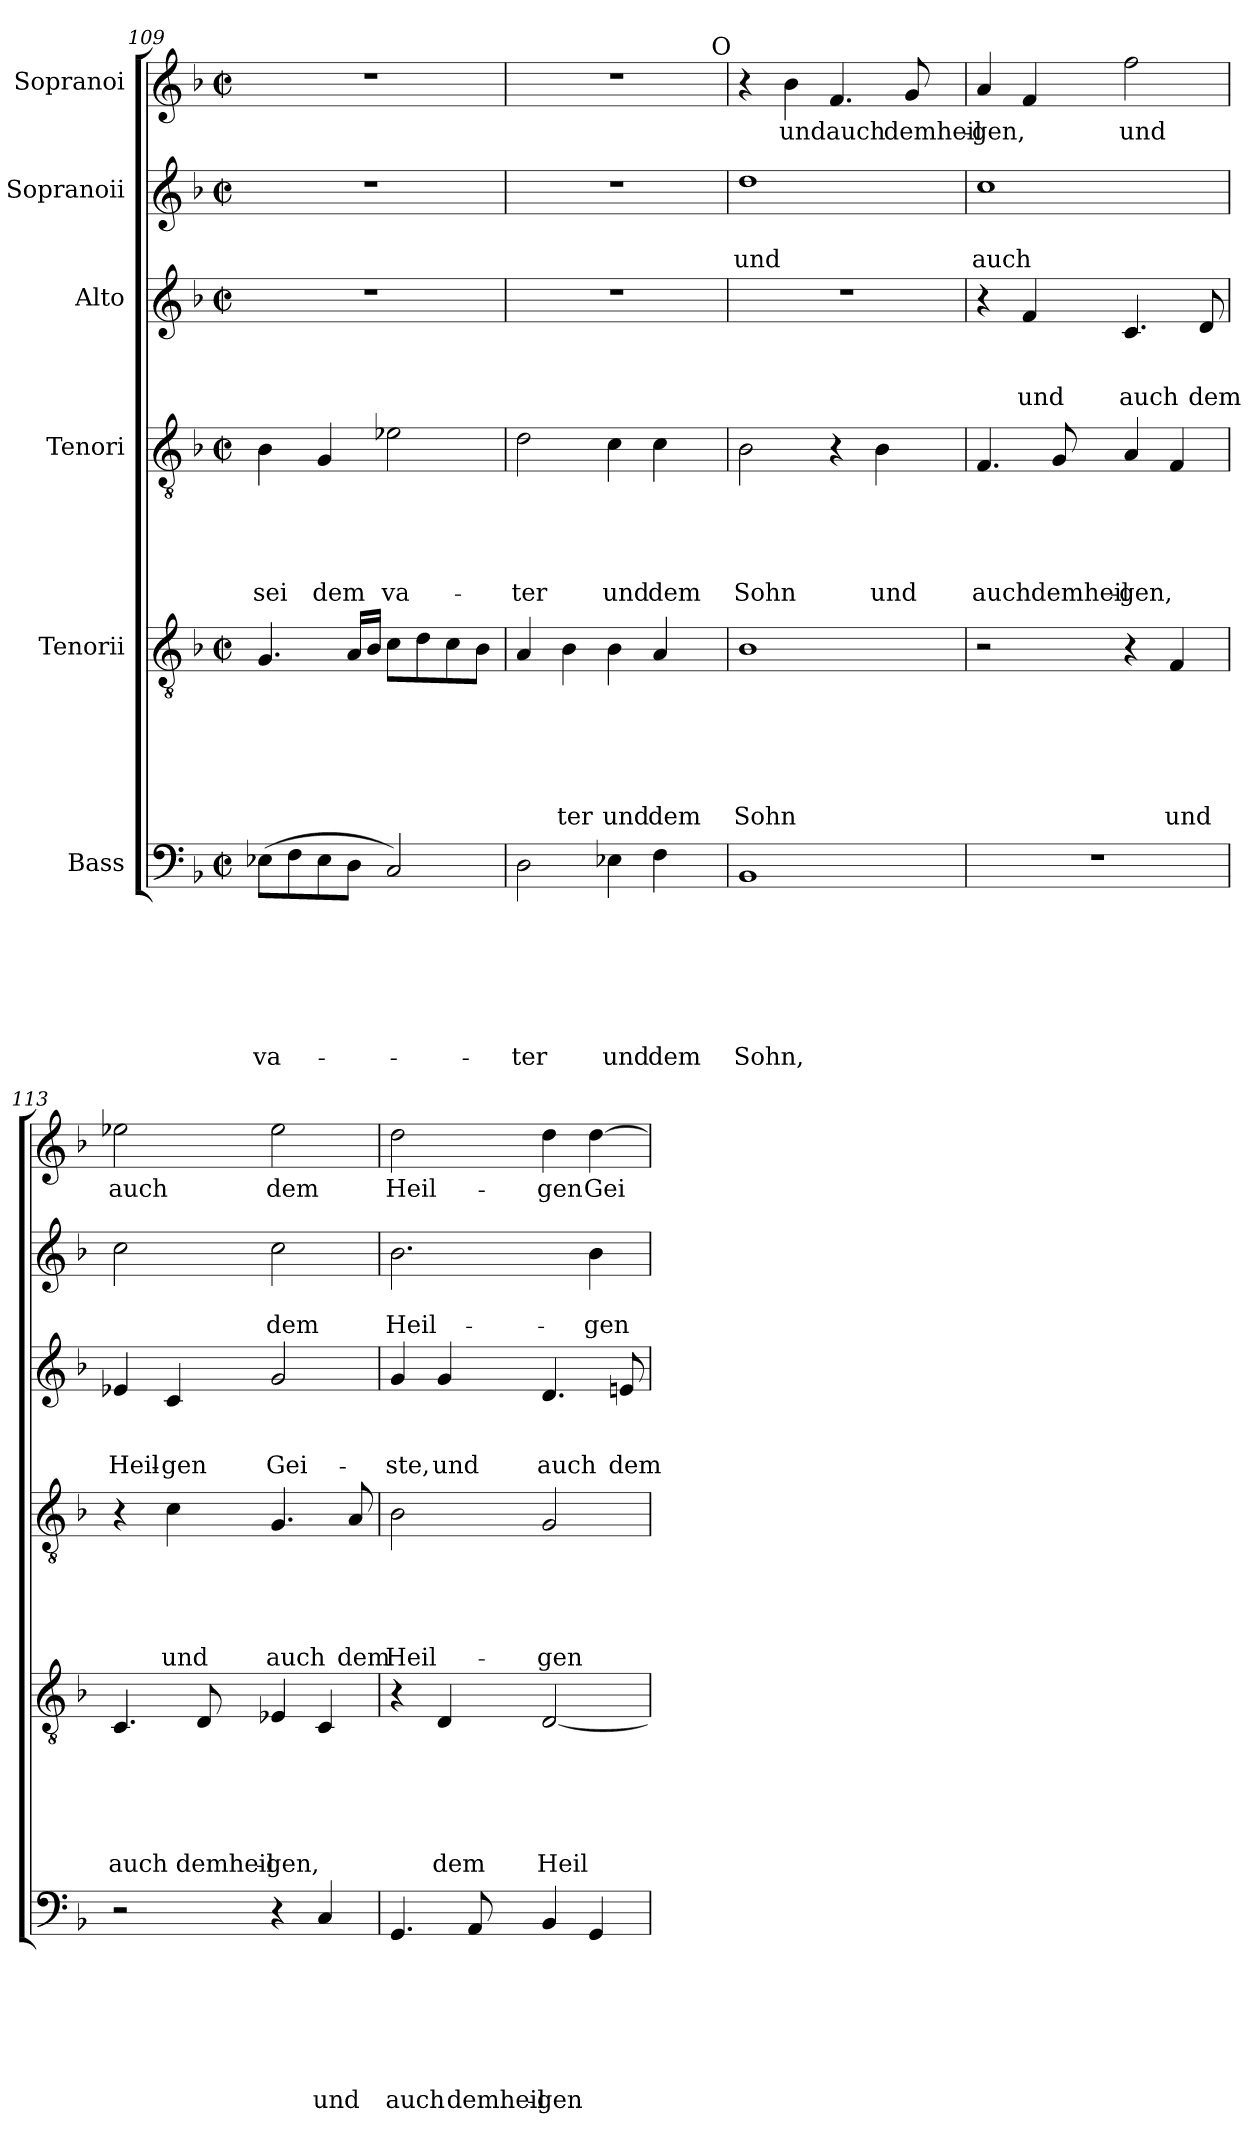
**kern	**text	**text	**text	**text	**text	**text	**text	**kern	**text	**text	**text	**text	**text	**text	**kern	**text	**text	**text	**text	**text	**kern	**text	**text	**text	**kern	**text	**text	**kern	**text
*part6	*part6	*part6	*part6	*part6	*part6	*part6	*part6	*part5	*part5	*part5	*part5	*part5	*part5	*part5	*part4	*part4	*part4	*part4	*part4	*part4	*part3	*part3	*part3	*part3	*part2	*part2	*part2	*part1	*part1
*staff6	*staff6	*staff6	*staff6	*staff6	*staff6	*staff6	*staff6	*staff5	*staff5	*staff5	*staff5	*staff5	*staff5	*staff5	*staff4	*staff4	*staff4	*staff4	*staff4	*staff4	*staff3	*staff3	*staff3	*staff3	*staff2	*staff2	*staff2	*staff1	*staff1
*I"Bass	*	*	*	*	*	*	*	*I"Tenorii	*	*	*	*	*	*	*I"Tenori	*	*	*	*	*	*I"Alto	*	*	*	*I"Sopranoii	*	*	*I"Sopranoi	*
*clefF4	*	*	*	*	*	*	*	*clefGv2	*	*	*	*	*	*	*clefGv2	*	*	*	*	*	*clefG2	*	*	*	*clefG2	*	*	*clefG2	*
*	*	*	*	*	*	*	*	*	*	*	*	*	*	*	*	*	*	*	*	*	*ITrd-3c-5	*	*	*	*	*	*	*ITrd-3c-5	*
*k[b-]	*	*	*	*	*	*	*	*k[b-]	*	*	*	*	*	*	*k[b-]	*	*	*	*	*	*k[b-e-]	*	*	*	*k[b-]	*	*	*k[b-e-]	*
*F:	*	*	*	*	*	*	*	*F:	*	*	*	*	*	*	*F:	*	*	*	*	*	*B-:	*	*	*	*F:	*	*	*B-:	*
*M2/2	*	*	*	*	*	*	*	*M2/2	*	*	*	*	*	*	*M2/2	*	*	*	*	*	*M2/2	*	*	*	*M2/2	*	*	*M2/2	*
*met(c|)	*	*	*	*	*	*	*	*met(c|)	*	*	*	*	*	*	*met(c|)	*	*	*	*	*	*met(c|)	*	*	*	*met(c|)	*	*	*met(c|)	*
=109	=109	=109	=109	=109	=109	=109	=109	=109	=109	=109	=109	=109	=109	=109	=109	=109	=109	=109	=109	=109	=109	=109	=109	=109	=109	=109	=109	=109	=109
!	!	!	!	!	!	!	!LO:LY:b	!	!	!	!	!	!	!	!	!	!	!	!	!LO:LY:b	!	!	!	!	!	!	!	!	!
(>8E-X\L	.	.	.	.	.	.	va-	4.G/	.	.	.	.	.	.	4B-\	.	.	.	.	sei	1r	.	.	.	1r	.	.	1r	.
8F\	.	.	.	.	.	.	.	.	.	.	.	.	.	.	.	.	.	.	.	.	.	.	.	.	.	.	.	.	.
!	!	!	!	!	!	!	!	!	!	!	!	!	!	!	!	!	!	!	!	!LO:LY:b	!	!	!	!	!	!	!	!	!
8E-\	.	.	.	.	.	.	.	.	.	.	.	.	.	.	4G/	.	.	.	.	dem	.	.	.	.	.	.	.	.	.
8D\J	.	.	.	.	.	.	.	16A/LL	.	.	.	.	.	.	.	.	.	.	.	.	.	.	.	.	.	.	.	.	.
.	.	.	.	.	.	.	.	16B-/JJ	.	.	.	.	.	.	.	.	.	.	.	.	.	.	.	.	.	.	.	.	.
!	!	!	!	!	!	!	!	!	!	!	!	!	!	!	!	!	!	!	!	!LO:LY:b	!	!	!	!	!	!	!	!	!
2C/)	.	.	.	.	.	.	.	8c\L	.	.	.	.	.	.	2e-X\	.	.	.	.	va-	.	.	.	.	.	.	.	.	.
.	.	.	.	.	.	.	.	8d\	.	.	.	.	.	.	.	.	.	.	.	.	.	.	.	.	.	.	.	.	.
.	.	.	.	.	.	.	.	8c\	.	.	.	.	.	.	.	.	.	.	.	.	.	.	.	.	.	.	.	.	.
.	.	.	.	.	.	.	.	8B-\J	.	.	.	.	.	.	.	.	.	.	.	.	.	.	.	.	.	.	.	.	.
=110	=110	=110	=110	=110	=110	=110	=110	=110	=110	=110	=110	=110	=110	=110	=110	=110	=110	=110	=110	=110	=110	=110	=110	=110	=110	=110	=110	=110	=110
!	!	!	!	!	!	!	!LO:LY:b	!	!	!	!	!	!	!	!	!	!	!	!	!LO:LY:b	!	!	!	!	!	!	!	!	!
*	*	*	*	*	*	*	*	*	*	*	*	*	*	*	*	*	*	*	*	*	*	*	*	*	*	*	*	*^	*
2D\	.	.	.	.	.	.	-ter	4A/	.	.	.	.	.	.	2d\	.	.	.	.	-ter	1r	.	.	.	1r	.	.	1r	2ryy	.
!	!	!	!	!	!	!	!	!	!	!	!	!	!	!LO:LY:b	!	!	!	!	!	!	!	!	!	!	!	!	!	!	!	!
.	.	.	.	.	.	.	.	4B-\	.	.	.	.	.	-ter	.	.	.	.	.	.	.	.	.	.	.	.	.	.	.	.
!	!	!	!	!	!	!	!LO:LY:b	!	!	!	!	!	!	!LO:LY:b	!	!	!	!	!	!LO:LY:b	!	!	!	!	!	!	!	!	!	!
4E-X\	.	.	.	.	.	.	und	4B-\	.	.	.	.	.	und	4c\	.	.	.	.	und	.	.	.	.	.	.	.	.	4ryy	.
!	!	!	!	!	!	!	!LO:LY:b	!	!	!	!	!	!	!LO:LY:b	!	!	!	!	!	!LO:LY:b	!	!	!	!	!	!	!	!	!	!
4F\	.	.	.	.	.	.	dem	4A/	.	.	.	.	.	dem	4c\	.	.	.	.	dem	.	.	.	.	.	.	.	.	8ryy	.
.	.	.	.	.	.	.	.	.	.	.	.	.	.	.	.	.	.	.	.	.	.	.	.	.	.	.	.	.	16ryy	.
.	.	.	.	.	.	.	.	.	.	.	.	.	.	.	.	.	.	.	.	.	.	.	.	.	.	.	.	.	64ryy	.
!	!	!	!	!	!	!	!	!	!	!	!	!	!	!	!	!	!	!	!	!	!	!	!	!	!	!	!	!	!LO:TX:a:t=O	!
.	.	.	.	.	.	.	.	.	.	.	.	.	.	.	.	.	.	.	.	.	.	.	.	.	.	.	.	.	32.ryy	.
=111	=111	=111	=111	=111	=111	=111	=111	=111	=111	=111	=111	=111	=111	=111	=111	=111	=111	=111	=111	=111	=111	=111	=111	=111	=111	=111	=111	=111	=111	=111
!	!	!	!	!	!	!	!LO:LY:b	!	!	!	!	!	!	!LO:LY:b	!	!	!	!	!	!LO:LY:b	!	!	!	!	!	!	!LO:LY:b	!	!	!
*	*	*	*	*	*	*	*	*	*	*	*	*	*	*	*	*	*	*	*	*	*	*	*	*	*	*	*	*v	*v	*
1BB-	.	.	.	.	.	.	Sohn,	1B-	.	.	.	.	.	Sohn	2B-\	.	.	.	.	Sohn	1r	.	.	.	1dd	.	und	4r	.
!	!	!	!	!	!	!	!	!	!	!	!	!	!	!	!	!	!	!	!	!	!	!	!	!	!	!	!	!	!LO:LY:b
.	.	.	.	.	.	.	.	.	.	.	.	.	.	.	.	.	.	.	.	.	.	.	.	.	.	.	.	4ee-\	undauch
.	.	.	.	.	.	.	.	.	.	.	.	.	.	.	4r	.	.	.	.	.	.	.	.	.	.	.	.	4.b-/	.
!	!	!	!	!	!	!	!	!	!	!	!	!	!	!	!	!	!	!	!	!LO:LY:b	!	!	!	!	!	!	!	!	!
.	.	.	.	.	.	.	.	.	.	.	.	.	.	.	4B-\	.	.	.	.	und	.	.	.	.	.	.	.	.	.
!	!	!	!	!	!	!	!	!	!	!	!	!	!	!	!	!	!	!	!	!	!	!	!	!	!	!	!	!	!LO:LY:b
.	.	.	.	.	.	.	.	.	.	.	.	.	.	.	.	.	.	.	.	.	.	.	.	.	.	.	.	8cc/	demheil-
=112	=112	=112	=112	=112	=112	=112	=112	=112	=112	=112	=112	=112	=112	=112	=112	=112	=112	=112	=112	=112	=112	=112	=112	=112	=112	=112	=112	=112	=112
!	!	!	!	!	!	!	!	!	!	!	!	!	!	!	!	!	!	!	!	!LO:LY:b	!	!	!	!	!	!	!LO:LY:b	!	!LO:LY:b
1r	.	.	.	.	.	.	.	2r	.	.	.	.	.	.	4.F/	.	.	.	.	auch	4r	.	.	.	1cc	.	auch	4dd/	-gen,
!	!	!	!	!	!	!	!	!	!	!	!	!	!	!	!	!	!	!	!	!	!	!	!	!LO:LY:b	!	!	!	!	!
.	.	.	.	.	.	.	.	.	.	.	.	.	.	.	.	.	.	.	.	.	4b-/	.	.	und	.	.	.	4b-/	.
!	!	!	!	!	!	!	!	!	!	!	!	!	!	!	!	!	!	!	!	!LO:LY:b	!	!	!	!	!	!	!	!	!
.	.	.	.	.	.	.	.	.	.	.	.	.	.	.	8G/	.	.	.	.	demheil-	.	.	.	.	.	.	.	.	.
!	!	!	!	!	!	!	!	!	!	!	!	!	!	!	!	!	!	!	!	!LO:LY:b	!	!	!	!LO:LY:b	!	!	!	!	!LO:LY:b
.	.	.	.	.	.	.	.	4r	.	.	.	.	.	.	4A/	.	.	.	.	-gen,	4.f/	.	.	auch	.	.	.	2bb-\	und
!	!	!	!	!	!	!	!	!	!	!	!	!	!	!LO:LY:b	!	!	!	!	!	!	!	!	!	!	!	!	!	!	!
.	.	.	.	.	.	.	.	4F/	.	.	.	.	.	und	4F/	.	.	.	.	.	.	.	.	.	.	.	.	.	.
!	!	!	!	!	!	!	!	!	!	!	!	!	!	!	!	!	!	!	!	!	!	!	!	!LO:LY:b	!	!	!	!	!
.	.	.	.	.	.	.	.	.	.	.	.	.	.	.	.	.	.	.	.	.	8g/	.	.	dem	.	.	.	.	.
!!LO:PB:g=z
=113	=113	=113	=113	=113	=113	=113	=113	=113	=113	=113	=113	=113	=113	=113	=113	=113	=113	=113	=113	=113	=113	=113	=113	=113	=113	=113	=113	=113	=113
!	!	!	!	!	!	!	!	!	!	!	!	!	!	!LO:LY:b	!	!	!	!	!	!	!	!	!	!LO:LY:b	!	!	!	!	!LO:LY:b
2r	.	.	.	.	.	.	.	4.C/	.	.	.	.	.	auch	4r	.	.	.	.	.	4a-X/	.	.	Heil-	2cc\	.	.	2aa-X\	auch
!	!	!	!	!	!	!	!	!	!	!	!	!	!	!	!	!	!	!	!	!LO:LY:b	!	!	!	!LO:LY:b:rj	!	!	!	!	!
.	.	.	.	.	.	.	.	.	.	.	.	.	.	.	4c\	.	.	.	.	und	4f/	.	.	-gen	.	.	.	.	.
!	!	!	!	!	!	!	!	!	!	!	!	!	!	!LO:LY:b	!	!	!	!	!	!	!	!	!	!	!	!	!	!	!
.	.	.	.	.	.	.	.	8D/	.	.	.	.	.	demheil-	.	.	.	.	.	.	.	.	.	.	.	.	.	.	.
!	!	!	!	!	!	!	!	!	!	!	!	!	!	!LO:LY:b	!	!	!	!	!	!LO:LY:b	!	!	!	!LO:LY:b	!	!	!LO:LY:b	!	!LO:LY:b
4r	.	.	.	.	.	.	.	4E-X/	.	.	.	.	.	-gen,	4.G/	.	.	.	.	auch	2cc/	.	.	Gei-	2cc\	.	dem	2aa-\	dem
!	!	!	!	!	!	!	!LO:LY:b	!	!	!	!	!	!	!	!	!	!	!	!	!	!	!	!	!	!	!	!	!	!
4C/	.	.	.	.	.	.	und	4C/	.	.	.	.	.	.	.	.	.	.	.	.	.	.	.	.	.	.	.	.	.
!	!	!	!	!	!	!	!	!	!	!	!	!	!	!	!	!	!	!	!	!LO:LY:b	!	!	!	!	!	!	!	!	!
.	.	.	.	.	.	.	.	.	.	.	.	.	.	.	8A/	.	.	.	.	dem	.	.	.	.	.	.	.	.	.
=114	=114	=114	=114	=114	=114	=114	=114	=114	=114	=114	=114	=114	=114	=114	=114	=114	=114	=114	=114	=114	=114	=114	=114	=114	=114	=114	=114	=114	=114
!	!	!	!	!	!	!	!LO:LY:b	!	!	!	!	!	!	!	!	!	!	!	!	!LO:LY:b	!	!	!	!LO:LY:b	!	!	!LO:LY:b	!	!LO:LY:b
4.GG/	.	.	.	.	.	.	auch	4r	.	.	.	.	.	.	2B-\	.	.	.	.	Heil-	4cc/	.	.	-ste,	2.b-\	.	Heil-	2gg\	Heil-
!	!	!	!	!	!	!	!	!	!	!	!	!	!	!LO:LY:b	!	!	!	!	!	!	!	!	!	!LO:LY:b	!	!	!	!	!
.	.	.	.	.	.	.	.	4D/	.	.	.	.	.	dem	.	.	.	.	.	.	4cc/	.	.	und	.	.	.	.	.
!	!	!	!	!	!	!	!LO:LY:b	!	!	!	!	!	!	!	!	!	!	!	!	!	!	!	!	!	!	!	!	!	!
8AA/	.	.	.	.	.	.	demheil-	.	.	.	.	.	.	.	.	.	.	.	.	.	.	.	.	.	.	.	.	.	.
!	!	!	!	!	!	!	!LO:LY:b	!	!	!	!	!	!	!LO:LY:b	!	!	!	!	!	!LO:LY:b	!	!	!	!LO:LY:b	!	!	!	!	!LO:LY:b
4BB-/	.	.	.	.	.	.	-gen	[<2D/	.	.	.	.	.	Heil-	2G/	.	.	.	.	-gen	4.g/	.	.	auch	.	.	.	4gg\	-gen
!	!	!	!	!	!	!	!	!	!	!	!	!	!	!	!	!	!	!	!	!	!	!	!	!	!	!	!LO:LY:b	!	!LO:LY:b
4GG/	.	.	.	.	.	.	.	.	.	.	.	.	.	.	.	.	.	.	.	.	.	.	.	.	4b-\	.	-gen	[>4gg\	Gei-
!	!	!	!	!	!	!	!	!	!	!	!	!	!	!	!	!	!	!	!	!	!	!	!	!LO:LY:b	!	!	!	!	!
.	.	.	.	.	.	.	.	.	.	.	.	.	.	.	.	.	.	.	.	.	8an/	.	.	dem	.	.	.	.	.
=	=	=	=	=	=	=	=	=	=	=	=	=	=	=	=	=	=	=	=	=	=	=	=	=	=	=	=	=	=
*-	*-	*-	*-	*-	*-	*-	*-	*-	*-	*-	*-	*-	*-	*-	*-	*-	*-	*-	*-	*-	*-	*-	*-	*-	*-	*-	*-	*-	*-
